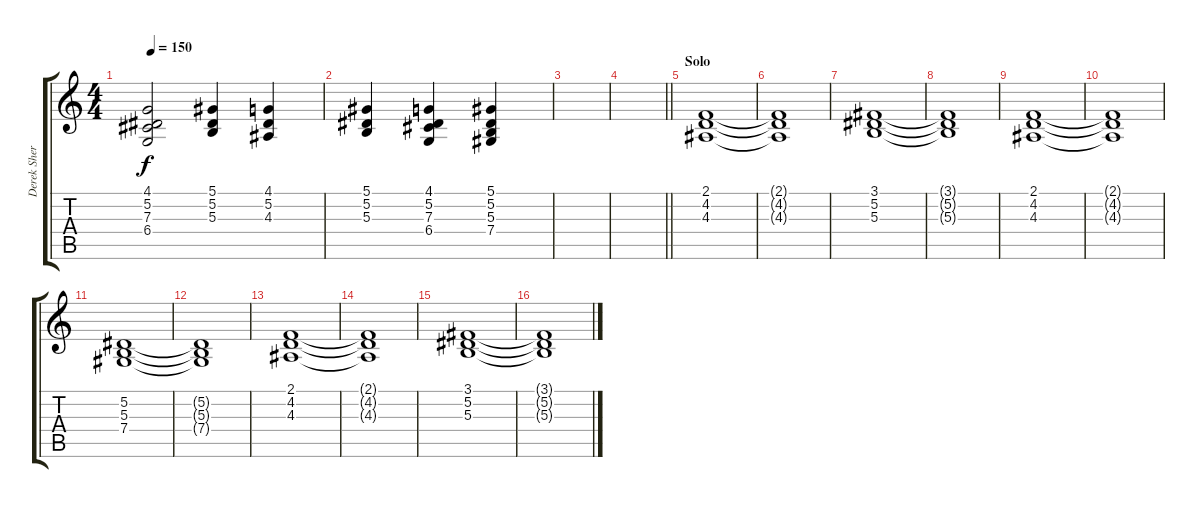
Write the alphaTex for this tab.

\track ("Derek Sherinian" "Derek Sher") {instrument choiraahs}
\staff {score tabs}
\tuning (Eb4 Bb3 Gb3 Db3 Ab2 Eb2) {hide}
\ts (4 4)
\tempo 150
\clef g2
\ks c
(4.1 5.2 7.3 6.4).2{dy f} (5.1 5.2 5.3).4 (4.1 5.2 4.3).4 |
(5.1 5.2 5.3).4 (4.1 5.2 7.3 6.4).4 (5.1 5.2 5.3 7.4).4 |
|
\barLineRight lightlight
|
\section ("" "Solo")
(2.1 4.2 4.3).1 |
(2.1{t} 4.2{t} 4.3{t}).1 |
(3.1 5.2 5.3).1 |
(3.1{t} 5.2{t} 5.3{t}).1 |
(2.1 4.2 4.3).1 |
(2.1{t} 4.2{t} 4.3{t}).1 |
(5.2 5.3 7.4).1 |
(5.2{t} 5.3{t} 7.4{t}).1 |
(2.1 4.2 4.3).1 |
(2.1{t} 4.2{t} 4.3{t}).1 |
(3.1 5.2 5.3).1 |
(3.1{t} 5.2{t} 5.3{t}).1
